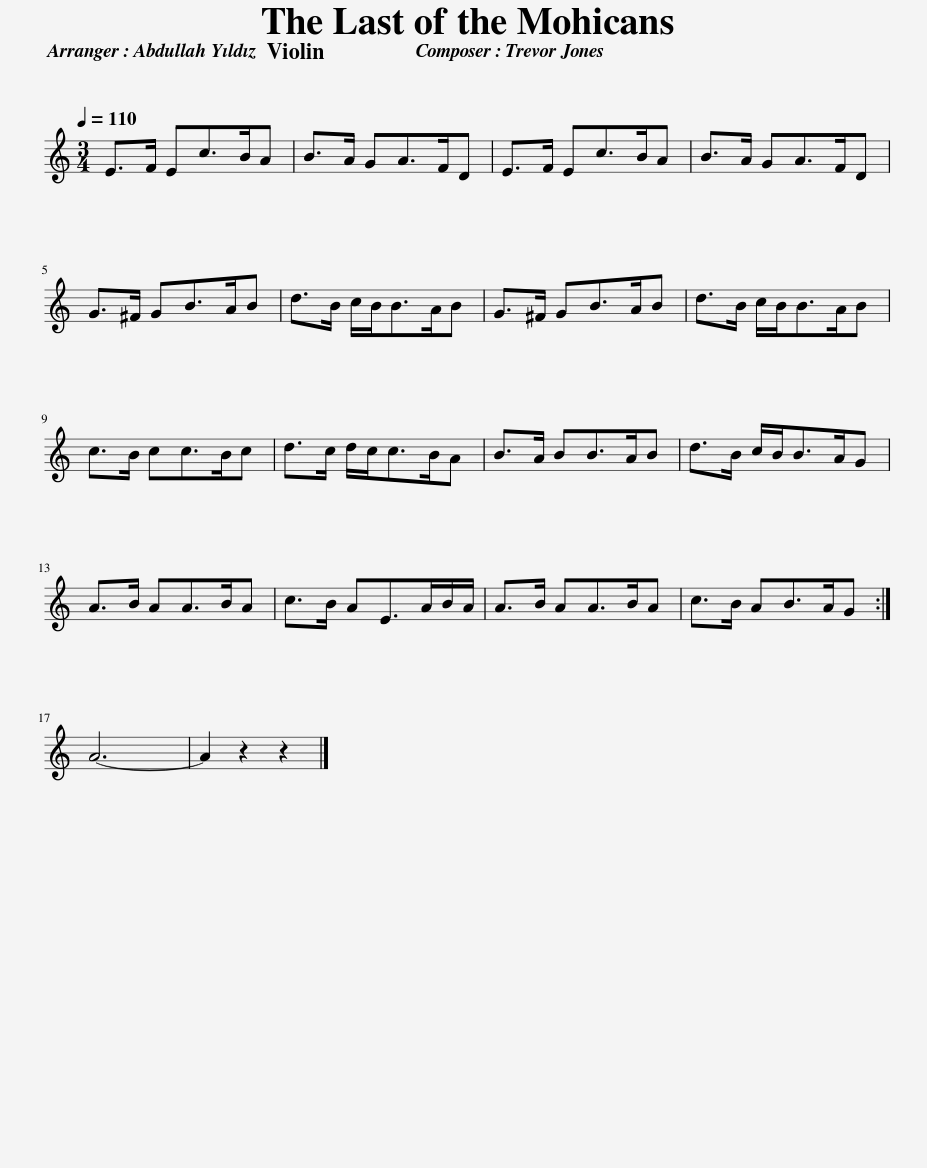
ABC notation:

X:1
L:1/8
Q:1/4=110
M:3/4
I:linebreak $
K:C
V:1 treble
V:1
 E>F Ec>BA | B>A GA>FD | E>F Ec>BA | B>A GA>FD |$ G>^F GB>AB | %5
 d>B c/B<BA/B | G>^F GB>AB | d>B c/B<BA/B |$ c>B cc>Bc | d>c d/c<cB/A | %10
 B>A BB>AB | d>B c/B<BA/G |$ A>B AA>BA | c>B AE>AB/A/ | A>B AA>BA | %15
 c>B AB>AG :|$ A6- | A2 z2 z2 |] %18
